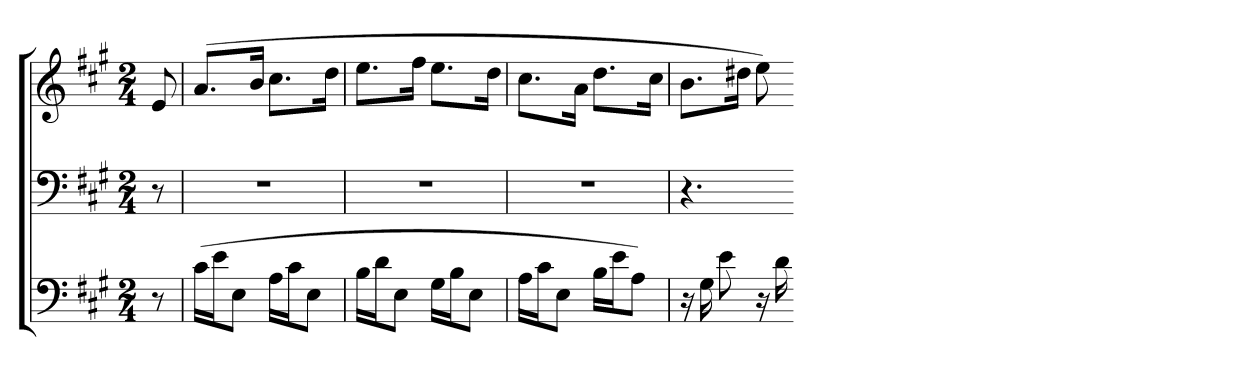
**kern	**kern	**kern
*part3	*part2	*part1
*staff3	*staff2	*staff1
*clefF4	*clefF4	*clefG2
*k[f#c#g#]	*k[f#c#g#]	*k[f#c#g#]
*A:	*A:	*A:
*M2/4	*M2/4	*M2/4
=	=	=
8r	8r	8e
=296	=296	=296
(16c#LL	2r	(8.aL
16eJ	.	.
8EJ	.	.
.	.	16bJk
16ALL	.	8.cc#L
16c#J	.	.
8EJ	.	.
.	.	16ddJk
=297	=297	=297
16BLL	2r	8.eeL
16dJ	.	.
8EJ	.	.
.	.	16ff#Jk
16G#LL	.	8.eeL
16BJ	.	.
8EJ	.	.
.	.	16ddJk
=298	=298	=298
16ALL	2r	8.cc#L
16c#J	.	.
8EJ	.	.
.	.	16aJk
16BLL	.	8.ddL
16eJ	.	.
8AJ)	.	.
.	.	16cc#Jk
=299	=299	=299
16r	4.r	8.bL
16G#	.	.
8e	.	.
.	.	16dd#XJk
16r	.	8ee)
16d	.	.
=-	=-	=-
*-	*-	*-
